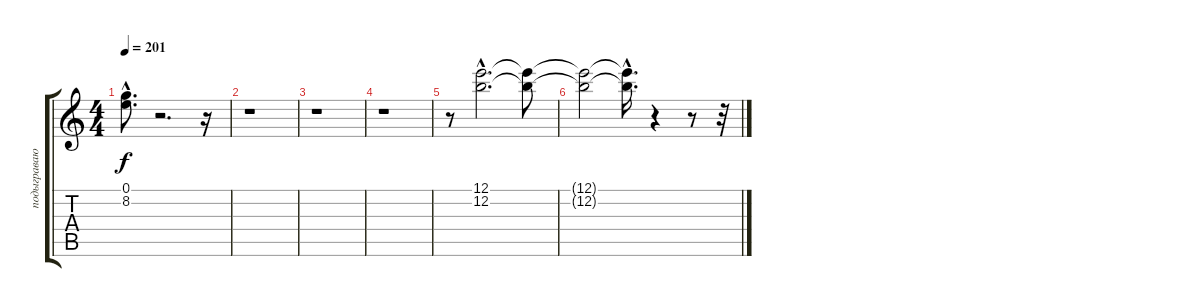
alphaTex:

\track ("подыгравающее соло" "подыграваю") {instrument electricguitarjazz}
\staff {score tabs}
\tuning (E4 B3 G3 D3 A2 E2) {hide}
\ts (4 4)
\tempo 201
\clef g2
\ks c
(0.1{hac t} 8.2{hac t}).8{d dy f} r.2{d} r.16 |
r.1 |
r.1 |
r.1 |
r.8 (12.1{hac} 12.2{hac}).2{d} (12.1{t} 12.2{t}).8 |
(12.1{t} 12.2{t}).2 (12.1{t} 12.2{hac t}).16{d} r.4 r.8 r.32
